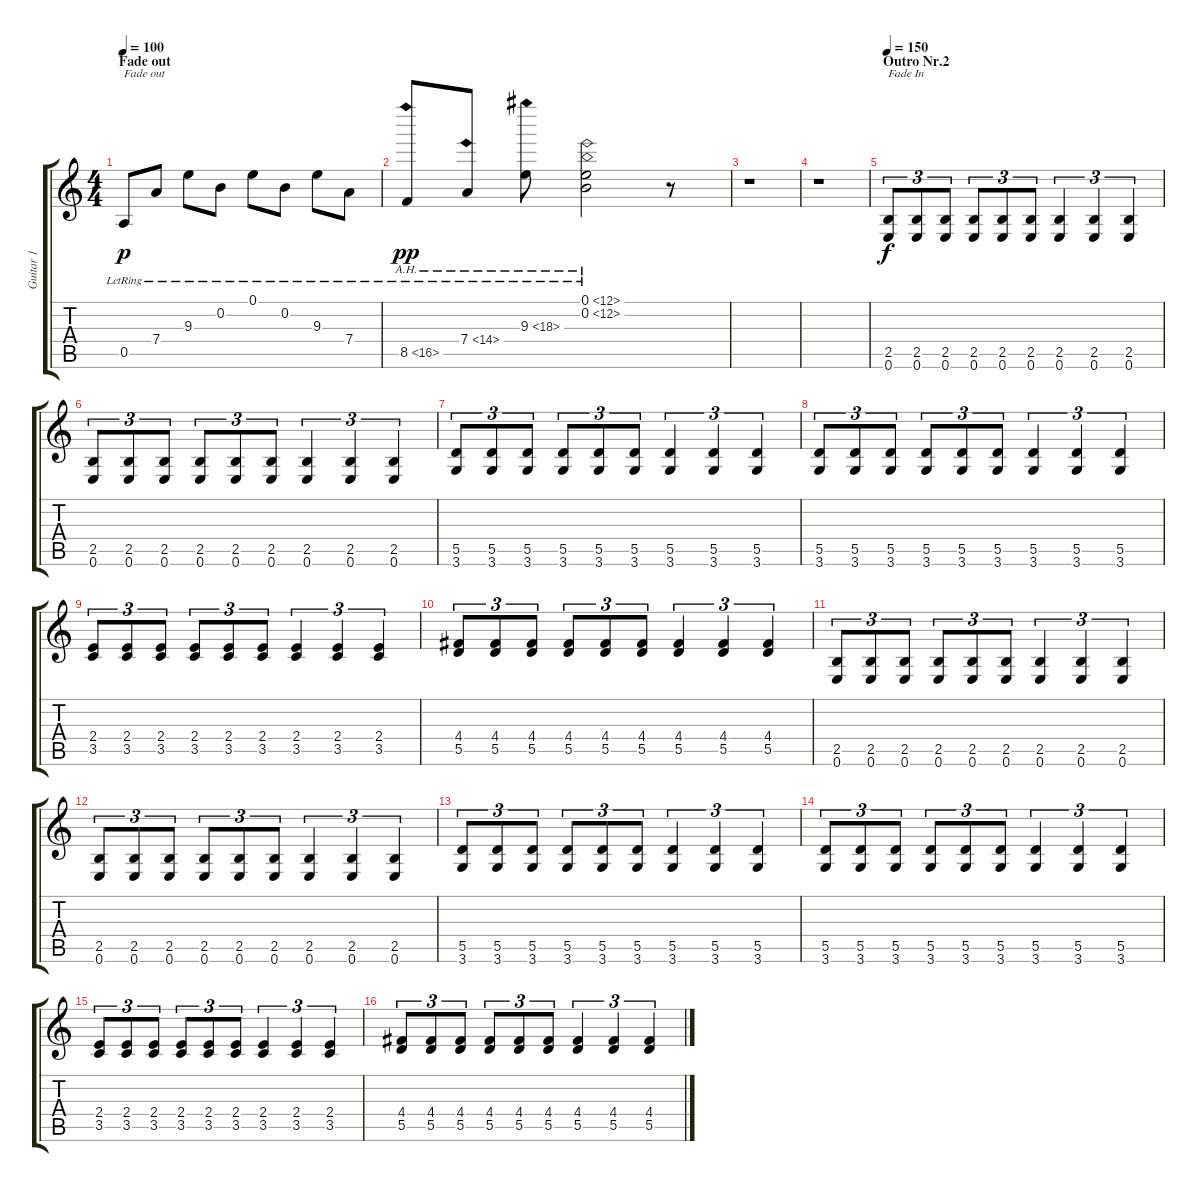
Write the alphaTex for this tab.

\track ("Guitar 1" "Guitar 1") {instrument overdrivenguitar}
\staff {score tabs}
\tuning (E4 B3 G3 D3 A2 E2) {hide}
\ts (4 4)
\section ("" "Fade out")
\tempo 100
\clef g2
\ks c
0.5{lr}.8{txt "Fade out" dy p instrument electricguitarjazz} 7.4{lr}.8 9.3{lr}.8 0.2{lr}.8 0.1{lr}.8 0.2{lr}.8 9.3{lr}.8 7.4{lr}.8 |
8.5{ah 8 lr}.8{dy pp} 7.4{ah 7 lr}.8 9.3{ah 9 lr}.8 (0.1{ah 12 lr} 0.2{ah 12 lr}).2 r.8 |
r.1 |
r.1 |
\section ("" "Outro Nr.2")
\tempo 150
(2.5 0.6).8{tu (3 2) txt "Fade In" dy f instrument overdrivenguitar} (2.5 0.6).8{tu (3 2)} (2.5 0.6).8{tu (3 2)} (2.5 0.6).8{tu (3 2)} (2.5 0.6).8{tu (3 2)} (2.5 0.6).8{tu (3 2)} (2.5 0.6).4{tu (3 2)} (2.5 0.6).4{tu (3 2)} (2.5 0.6).4{tu (3 2)} |
(2.5 0.6).8{tu (3 2)} (2.5 0.6).8{tu (3 2)} (2.5 0.6).8{tu (3 2)} (2.5 0.6).8{tu (3 2)} (2.5 0.6).8{tu (3 2)} (2.5 0.6).8{tu (3 2)} (2.5 0.6).4{tu (3 2)} (2.5 0.6).4{tu (3 2)} (2.5 0.6).4{tu (3 2)} |
(5.5 3.6).8{tu (3 2)} (5.5 3.6).8{tu (3 2)} (5.5 3.6).8{tu (3 2)} (5.5 3.6).8{tu (3 2)} (5.5 3.6).8{tu (3 2)} (5.5 3.6).8{tu (3 2)} (5.5 3.6).4{tu (3 2)} (5.5 3.6).4{tu (3 2)} (5.5 3.6).4{tu (3 2)} |
(5.5 3.6).8{tu (3 2)} (5.5 3.6).8{tu (3 2)} (5.5 3.6).8{tu (3 2)} (5.5 3.6).8{tu (3 2)} (5.5 3.6).8{tu (3 2)} (5.5 3.6).8{tu (3 2)} (5.5 3.6).4{tu (3 2)} (5.5 3.6).4{tu (3 2)} (5.5 3.6).4{tu (3 2)} |
(2.4 3.5).8{tu (3 2)} (2.4 3.5).8{tu (3 2)} (2.4 3.5).8{tu (3 2)} (2.4 3.5).8{tu (3 2)} (2.4 3.5).8{tu (3 2)} (2.4 3.5).8{tu (3 2)} (2.4 3.5).4{tu (3 2)} (2.4 3.5).4{tu (3 2)} (2.4 3.5).4{tu (3 2)} |
(4.4 5.5).8{tu (3 2)} (4.4 5.5).8{tu (3 2)} (4.4 5.5).8{tu (3 2)} (4.4 5.5).8{tu (3 2)} (4.4 5.5).8{tu (3 2)} (4.4 5.5).8{tu (3 2)} (4.4 5.5).4{tu (3 2)} (4.4 5.5).4{tu (3 2)} (4.4 5.5).4{tu (3 2)} |
(2.5 0.6).8{tu (3 2)} (2.5 0.6).8{tu (3 2)} (2.5 0.6).8{tu (3 2)} (2.5 0.6).8{tu (3 2)} (2.5 0.6).8{tu (3 2)} (2.5 0.6).8{tu (3 2)} (2.5 0.6).4{tu (3 2)} (2.5 0.6).4{tu (3 2)} (2.5 0.6).4{tu (3 2)} |
(2.5 0.6).8{tu (3 2)} (2.5 0.6).8{tu (3 2)} (2.5 0.6).8{tu (3 2)} (2.5 0.6).8{tu (3 2)} (2.5 0.6).8{tu (3 2)} (2.5 0.6).8{tu (3 2)} (2.5 0.6).4{tu (3 2)} (2.5 0.6).4{tu (3 2)} (2.5 0.6).4{tu (3 2)} |
(5.5 3.6).8{tu (3 2)} (5.5 3.6).8{tu (3 2)} (5.5 3.6).8{tu (3 2)} (5.5 3.6).8{tu (3 2)} (5.5 3.6).8{tu (3 2)} (5.5 3.6).8{tu (3 2)} (5.5 3.6).4{tu (3 2)} (5.5 3.6).4{tu (3 2)} (5.5 3.6).4{tu (3 2)} |
(5.5 3.6).8{tu (3 2)} (5.5 3.6).8{tu (3 2)} (5.5 3.6).8{tu (3 2)} (5.5 3.6).8{tu (3 2)} (5.5 3.6).8{tu (3 2)} (5.5 3.6).8{tu (3 2)} (5.5 3.6).4{tu (3 2)} (5.5 3.6).4{tu (3 2)} (5.5 3.6).4{tu (3 2)} |
(2.4 3.5).8{tu (3 2)} (2.4 3.5).8{tu (3 2)} (2.4 3.5).8{tu (3 2)} (2.4 3.5).8{tu (3 2)} (2.4 3.5).8{tu (3 2)} (2.4 3.5).8{tu (3 2)} (2.4 3.5).4{tu (3 2)} (2.4 3.5).4{tu (3 2)} (2.4 3.5).4{tu (3 2)} |
(4.4 5.5).8{tu (3 2)} (4.4 5.5).8{tu (3 2)} (4.4 5.5).8{tu (3 2)} (4.4 5.5).8{tu (3 2)} (4.4 5.5).8{tu (3 2)} (4.4 5.5).8{tu (3 2)} (4.4 5.5).4{tu (3 2)} (4.4 5.5).4{tu (3 2)} (4.4 5.5).4{tu (3 2)}
